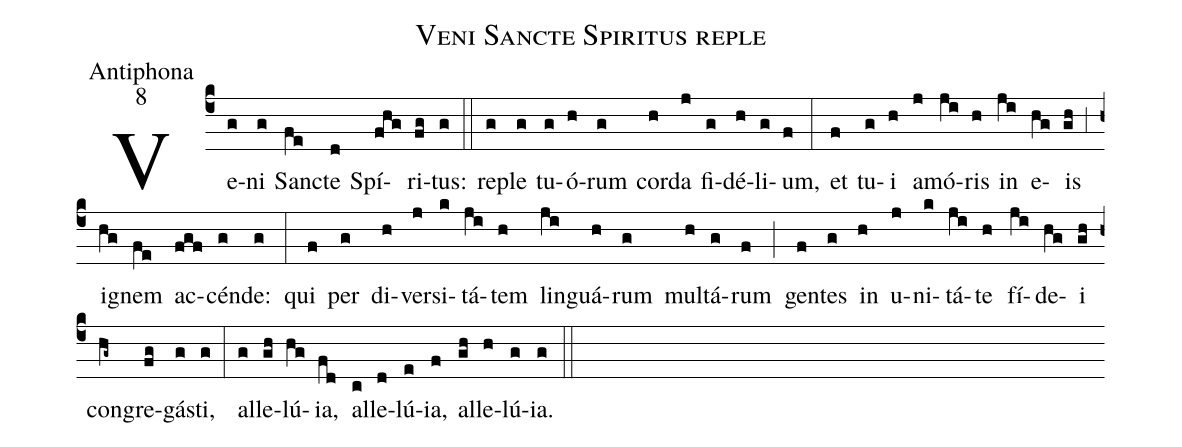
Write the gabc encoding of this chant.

name:Veni Sancte Spiritus reple;
office-part:Antiphona;
mode:8;
%%
(c4) Ve(g)ni(g) San(fe)cte(d) Spí(fhg)ri(fg)tus:(g) (::) re(g)ple(g) tu(g)ó(h)rum(g) cor(h)da(j) fi(g)dé(h)li(g)um,(f) (:) et(f) tu(g)i(h) a(j)mó(ji)ris(h) in(ji) e(hg)is(gh) (;3) i(hg)gnem(fe) ac(fgf)cén(g)de:(g) (:) qui(f) per(g) di(h)ver(j)si(k)tá(ji)tem(h) lin(ji)guá(h)rum(g) mul(h)tá(g)rum(f) (;) gen(f)tes(g) in(h) u(j)ni(k)tá(ji)te(h) fí(ji)de(hg)i(gh) con(hg~)gre(fg)gá(g)sti,(g) (:) al(g)le(gh)lú(hg)ia,(fd) al(c)le(d)lú(e)ia,(f) al(gh)le(h)lú(g)ia.(g) (::)
